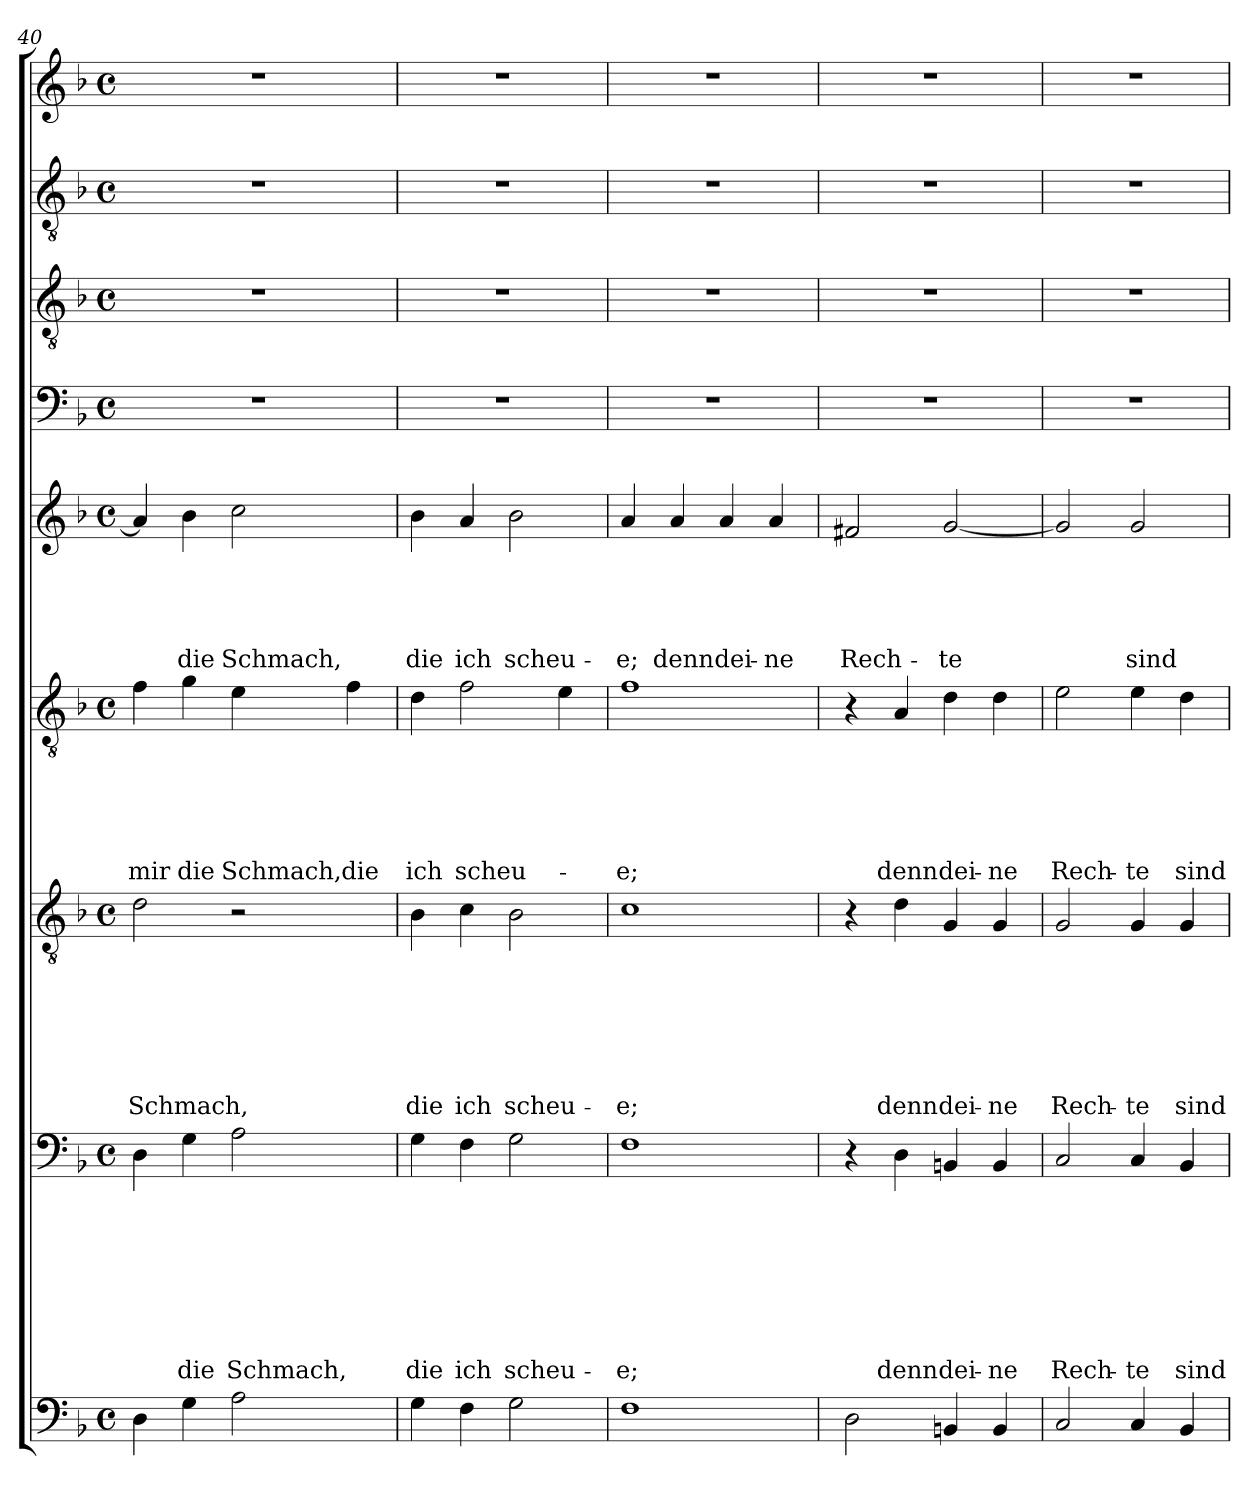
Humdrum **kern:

**kern	**kern	**text	**text	**text	**text	**text	**text	**text	**text	**kern	**text	**text	**text	**text	**text	**text	**text	**kern	**text	**text	**text	**text	**text	**text	**kern	**text	**text	**text	**text	**text	**kern	**kern	**kern	**kern
*part9	*part8	*part8	*part8	*part8	*part8	*part8	*part8	*part8	*part8	*part7	*part7	*part7	*part7	*part7	*part7	*part7	*part7	*part6	*part6	*part6	*part6	*part6	*part6	*part6	*part5	*part5	*part5	*part5	*part5	*part5	*part4	*part3	*part2	*part1
*staff9	*staff8	*staff8	*staff8	*staff8	*staff8	*staff8	*staff8	*staff8	*staff8	*staff7	*staff7	*staff7	*staff7	*staff7	*staff7	*staff7	*staff7	*staff6	*staff6	*staff6	*staff6	*staff6	*staff6	*staff6	*staff5	*staff5	*staff5	*staff5	*staff5	*staff5	*staff4	*staff3	*staff2	*staff1
*clefF4	*clefF4	*	*	*	*	*	*	*	*	*clefGv2	*	*	*	*	*	*	*	*clefGv2	*	*	*	*	*	*	*clefG2	*	*	*	*	*	*clefF4	*clefGv2	*clefGv2	*clefG2
*k[b-]	*k[b-]	*	*	*	*	*	*	*	*	*k[b-]	*	*	*	*	*	*	*	*k[b-]	*	*	*	*	*	*	*k[b-]	*	*	*	*	*	*k[b-]	*k[b-]	*k[b-]	*k[b-]
*F:	*F:	*	*	*	*	*	*	*	*	*F:	*	*	*	*	*	*	*	*F:	*	*	*	*	*	*	*F:	*	*	*	*	*	*F:	*F:	*F:	*F:
*M4/4	*M4/4	*	*	*	*	*	*	*	*	*M4/4	*	*	*	*	*	*	*	*M4/4	*	*	*	*	*	*	*M4/4	*	*	*	*	*	*M4/4	*M4/4	*M4/4	*M4/4
*met(c)	*met(c)	*	*	*	*	*	*	*	*	*met(c)	*	*	*	*	*	*	*	*met(c)	*	*	*	*	*	*	*met(c)	*	*	*	*	*	*met(c)	*met(c)	*met(c)	*met(c)
=40	=40	=40	=40	=40	=40	=40	=40	=40	=40	=40	=40	=40	=40	=40	=40	=40	=40	=40	=40	=40	=40	=40	=40	=40	=40	=40	=40	=40	=40	=40	=40	=40	=40	=40
!	!	!	!	!	!	!	!	!	!	!	!	!	!	!	!	!	!LO:LY:b	!	!	!	!	!	!	!LO:LY:b	!	!	!	!	!	!	!	!	!	!
4D\	4D\	.	.	.	.	.	.	.	.	2d\	.	.	.	.	.	.	Schmach,	4f\	.	.	.	.	.	mir	4a/]	.	.	.	.	.	1r	1r	1r	1r
!	!	!	!	!	!	!	!	!	!LO:LY:b	!	!	!	!	!	!	!	!	!	!	!	!	!	!	!LO:LY:b	!	!	!	!	!	!LO:LY:b	!	!	!	!
4G\	4G\	.	.	.	.	.	.	.	die	.	.	.	.	.	.	.	.	4g\	.	.	.	.	.	die	4b-\	.	.	.	.	die	.	.	.	.
!	!	!	!	!	!	!	!	!	!LO:LY:b	!	!	!	!	!	!	!	!	!	!	!	!	!	!	!LO:LY:b	!	!	!	!	!	!LO:LY:b	!	!	!	!
2A\	2A\	.	.	.	.	.	.	.	Schmach,	2r	.	.	.	.	.	.	.	4e\	.	.	.	.	.	Schmach,	2cc\	.	.	.	.	Schmach,	.	.	.	.
!	!	!	!	!	!	!	!	!	!	!	!	!	!	!	!	!	!	!	!	!	!	!	!	!LO:LY:b	!	!	!	!	!	!	!	!	!	!
.	.	.	.	.	.	.	.	.	.	.	.	.	.	.	.	.	.	4f\	.	.	.	.	.	die	.	.	.	.	.	.	.	.	.	.
!!LO:LB:g=z
=41	=41	=41	=41	=41	=41	=41	=41	=41	=41	=41	=41	=41	=41	=41	=41	=41	=41	=41	=41	=41	=41	=41	=41	=41	=41	=41	=41	=41	=41	=41	=41	=41	=41	=41
!	!	!	!	!	!	!	!	!	!LO:LY:b	!	!	!	!	!	!	!	!LO:LY:b	!	!	!	!	!	!	!LO:LY:b	!	!	!	!	!	!LO:LY:b	!	!	!	!
4G\	4G\	.	.	.	.	.	.	.	die	4B-\	.	.	.	.	.	.	die	4d\	.	.	.	.	.	ich	4b-\	.	.	.	.	die	1r	1r	1r	1r
!	!	!	!	!	!	!	!	!	!LO:LY:b	!	!	!	!	!	!	!	!LO:LY:b	!	!	!	!	!	!	!LO:LY:b	!	!	!	!	!	!LO:LY:b	!	!	!	!
4F\	4F\	.	.	.	.	.	.	.	ich	4c\	.	.	.	.	.	.	ich	2f\	.	.	.	.	.	scheu-	4a/	.	.	.	.	ich	.	.	.	.
!	!	!	!	!	!	!	!	!	!LO:LY:b	!	!	!	!	!	!	!	!LO:LY:b	!	!	!	!	!	!	!	!	!	!	!	!	!LO:LY:b	!	!	!	!
2G\	2G\	.	.	.	.	.	.	.	scheu-	2B-\	.	.	.	.	.	.	scheu-	.	.	.	.	.	.	.	2b-\	.	.	.	.	scheu-	.	.	.	.
.	.	.	.	.	.	.	.	.	.	.	.	.	.	.	.	.	.	4e\	.	.	.	.	.	.	.	.	.	.	.	.	.	.	.	.
=42	=42	=42	=42	=42	=42	=42	=42	=42	=42	=42	=42	=42	=42	=42	=42	=42	=42	=42	=42	=42	=42	=42	=42	=42	=42	=42	=42	=42	=42	=42	=42	=42	=42	=42
!	!	!	!	!	!	!	!	!	!LO:LY:b	!	!	!	!	!	!	!	!LO:LY:b	!	!	!	!	!	!	!LO:LY:b	!	!	!	!	!	!LO:LY:b	!	!	!	!
1F	1F	.	.	.	.	.	.	.	-e;	1c	.	.	.	.	.	.	-e;	1f	.	.	.	.	.	-e;	4a/	.	.	.	.	-e;	1r	1r	1r	1r
!	!	!	!	!	!	!	!	!	!	!	!	!	!	!	!	!	!	!	!	!	!	!	!	!	!	!	!	!	!	!LO:LY:b	!	!	!	!
.	.	.	.	.	.	.	.	.	.	.	.	.	.	.	.	.	.	.	.	.	.	.	.	.	4a/	.	.	.	.	denn	.	.	.	.
!	!	!	!	!	!	!	!	!	!	!	!	!	!	!	!	!	!	!	!	!	!	!	!	!	!	!	!	!	!	!LO:LY:b	!	!	!	!
.	.	.	.	.	.	.	.	.	.	.	.	.	.	.	.	.	.	.	.	.	.	.	.	.	4a/	.	.	.	.	dei-	.	.	.	.
!	!	!	!	!	!	!	!	!	!	!	!	!	!	!	!	!	!	!	!	!	!	!	!	!	!	!	!	!	!	!LO:LY:b	!	!	!	!
.	.	.	.	.	.	.	.	.	.	.	.	.	.	.	.	.	.	.	.	.	.	.	.	.	4a/	.	.	.	.	-ne	.	.	.	.
=43	=43	=43	=43	=43	=43	=43	=43	=43	=43	=43	=43	=43	=43	=43	=43	=43	=43	=43	=43	=43	=43	=43	=43	=43	=43	=43	=43	=43	=43	=43	=43	=43	=43	=43
!	!	!	!	!	!	!	!	!	!	!	!	!	!	!	!	!	!	!	!	!	!	!	!	!	!	!	!	!	!	!LO:LY:b	!	!	!	!
2D\	4r	.	.	.	.	.	.	.	.	4r	.	.	.	.	.	.	.	4r	.	.	.	.	.	.	2f#X/	.	.	.	.	Rech-	1r	1r	1r	1r
!	!	!	!	!	!	!	!	!	!LO:LY:b	!	!	!	!	!	!	!	!LO:LY:b	!	!	!	!	!	!	!LO:LY:b	!	!	!	!	!	!	!	!	!	!
.	4D\	.	.	.	.	.	.	.	denn	4d\	.	.	.	.	.	.	denn	4A/	.	.	.	.	.	denn	.	.	.	.	.	.	.	.	.	.
!	!	!	!	!	!	!	!	!	!LO:LY:b	!	!	!	!	!	!	!	!LO:LY:b	!	!	!	!	!	!	!LO:LY:b	!	!	!	!	!	!LO:LY:b	!	!	!	!
4BBn/	4BBn/	.	.	.	.	.	.	.	dei-	4G/	.	.	.	.	.	.	dei-	4d\	.	.	.	.	.	dei-	[2g/	.	.	.	.	-te	.	.	.	.
!	!	!	!	!	!	!	!	!	!LO:LY:b	!	!	!	!	!	!	!	!LO:LY:b	!	!	!	!	!	!	!LO:LY:b	!	!	!	!	!	!	!	!	!	!
4BB/	4BB/	.	.	.	.	.	.	.	-ne	4G/	.	.	.	.	.	.	-ne	4d\	.	.	.	.	.	-ne	.	.	.	.	.	.	.	.	.	.
=44	=44	=44	=44	=44	=44	=44	=44	=44	=44	=44	=44	=44	=44	=44	=44	=44	=44	=44	=44	=44	=44	=44	=44	=44	=44	=44	=44	=44	=44	=44	=44	=44	=44	=44
!	!	!	!	!	!	!	!	!	!LO:LY:b	!	!	!	!	!	!	!	!LO:LY:b	!	!	!	!	!	!	!LO:LY:b	!	!	!	!	!	!	!	!	!	!
2C/	2C/	.	.	.	.	.	.	.	Rech-	2G/	.	.	.	.	.	.	Rech-	2e\	.	.	.	.	.	Rech-	2g/]	.	.	.	.	.	1r	1r	1r	1r
!	!	!	!	!	!	!	!	!	!LO:LY:b	!	!	!	!	!	!	!	!LO:LY:b	!	!	!	!	!	!	!LO:LY:b	!	!	!	!	!	!LO:LY:b	!	!	!	!
4C/	4C/	.	.	.	.	.	.	.	-te	4G/	.	.	.	.	.	.	-te	4e\	.	.	.	.	.	-te	2g/	.	.	.	.	sind	.	.	.	.
!	!	!	!	!	!	!	!	!	!LO:LY:b	!	!	!	!	!	!	!	!LO:LY:b	!	!	!	!	!	!	!LO:LY:b	!	!	!	!	!	!	!	!	!	!
4BB-/	4BB-/	.	.	.	.	.	.	.	sind	4G/	.	.	.	.	.	.	sind	4d\	.	.	.	.	.	sind	.	.	.	.	.	.	.	.	.	.
=	=	=	=	=	=	=	=	=	=	=	=	=	=	=	=	=	=	=	=	=	=	=	=	=	=	=	=	=	=	=	=	=	=	=
*-	*-	*-	*-	*-	*-	*-	*-	*-	*-	*-	*-	*-	*-	*-	*-	*-	*-	*-	*-	*-	*-	*-	*-	*-	*-	*-	*-	*-	*-	*-	*-	*-	*-	*-
